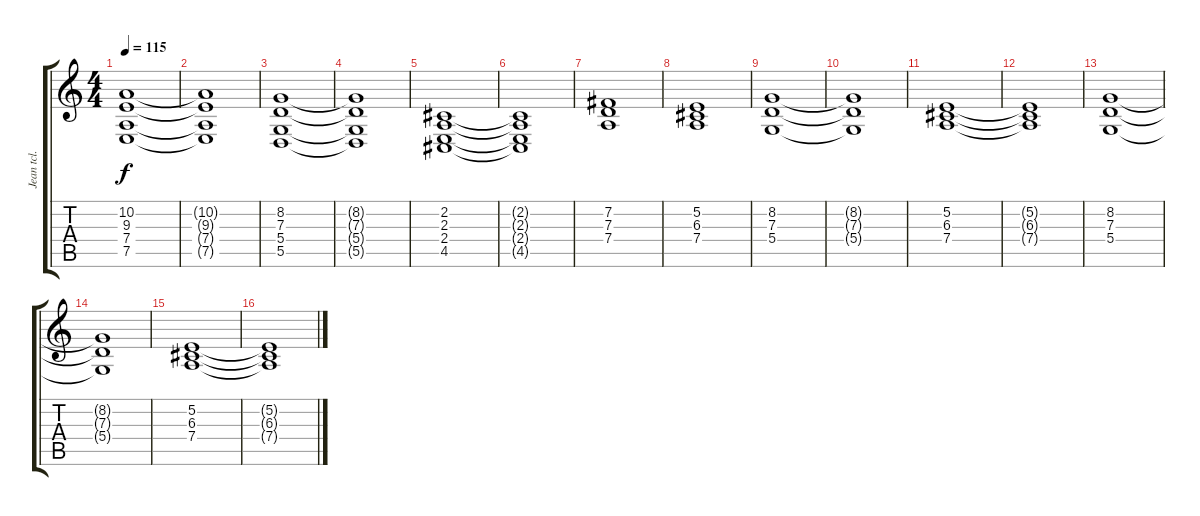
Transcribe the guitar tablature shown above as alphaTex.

\track ("Jean tcl. 2" "Jean tcl. ") {instrument stringensemble1}
\staff {score tabs}
\tuning (E4 B3 G3 D3 A2 E2) {hide}
\ts (4 4)
\tempo 115
\clef g2
\ks c
(10.2 9.3 7.4 7.5).1{dy f} |
(10.2{t} 9.3{t} 7.4{t} 7.5{t}).1 |
(8.2 7.3 5.4 5.5).1 |
(8.2{t} 7.3{t} 5.4{t} 5.5{t}).1 |
(2.2 2.3 2.4 4.5).1 |
(2.2{t} 2.3{t} 2.4{t} 4.5{t}).1 |
(7.2 7.3 7.4).1 |
(5.2 6.3 7.4).1 |
(8.2 7.3 5.4).1 |
(8.2{t} 7.3{t} 5.4{t}).1 |
(5.2 6.3 7.4).1 |
(5.2{t} 6.3{t} 7.4{t}).1 |
(8.2 7.3 5.4).1 |
(8.2{t} 7.3{t} 5.4{t}).1 |
(5.2 6.3 7.4).1 |
(5.2{t} 6.3{t} 7.4{t}).1
